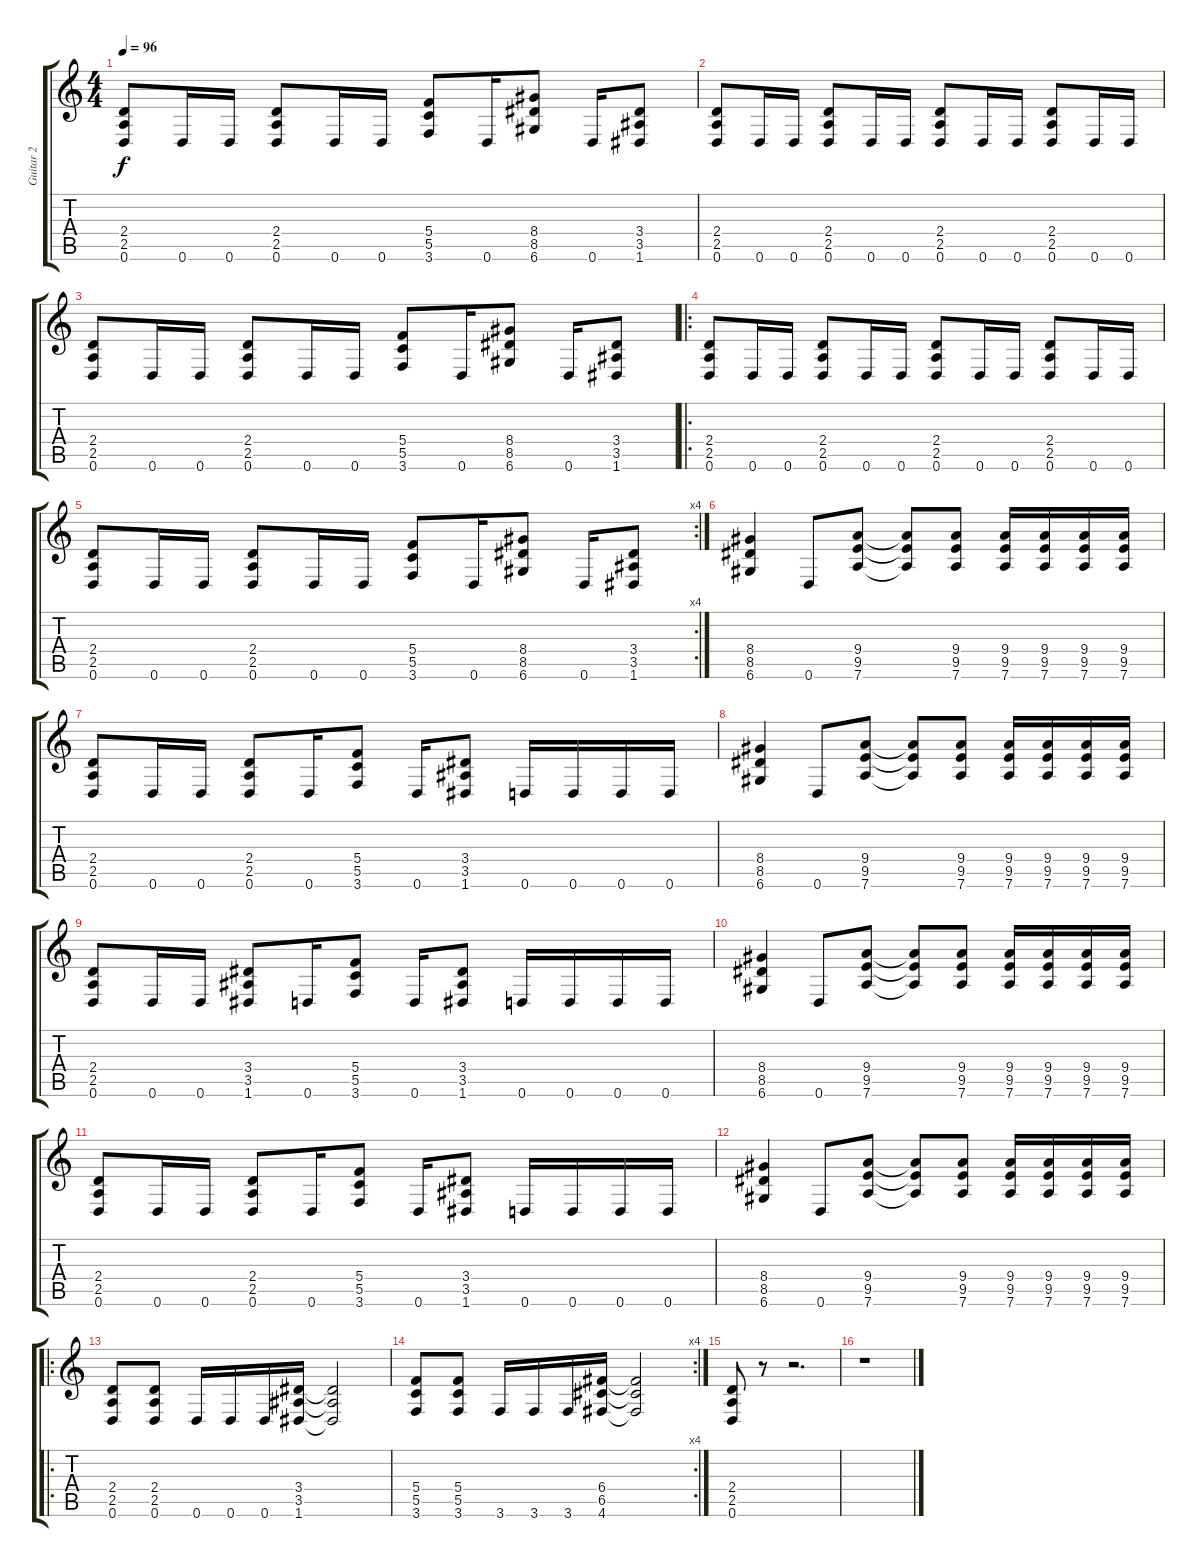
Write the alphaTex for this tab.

\track ("Guitar 2" "Guitar 2") {instrument distortionguitar}
\staff {score tabs}
\tuning (D4 A3 F3 C3 G2 D2) {hide}
\ts (4 4)
\tempo 96
\clef g2
\ks c
(2.4 2.5 0.6).8{dy f} 0.6.16 0.6.16 (2.4 2.5 0.6).8 0.6.16 0.6.16 (5.4 5.5 3.6).8 0.6.16 (8.4 8.5 6.6).8 0.6.16 (3.4 3.5 1.6).8 |
(2.4 2.5 0.6).8 0.6.16 0.6.16 (2.4 2.5 0.6).8 0.6.16 0.6.16 (2.4 2.5 0.6).8 0.6.16 0.6.16 (2.4 2.5 0.6).8 0.6.16 0.6.16 |
(2.4 2.5 0.6).8 0.6.16 0.6.16 (2.4 2.5 0.6).8 0.6.16 0.6.16 (5.4 5.5 3.6).8 0.6.16 (8.4 8.5 6.6).8 0.6.16 (3.4 3.5 1.6).8 |
\ro
(2.4 2.5 0.6).8 0.6.16 0.6.16 (2.4 2.5 0.6).8 0.6.16 0.6.16 (2.4 2.5 0.6).8 0.6.16 0.6.16 (2.4 2.5 0.6).8 0.6.16 0.6.16 |
\rc 4
(2.4 2.5 0.6).8 0.6.16 0.6.16 (2.4 2.5 0.6).8 0.6.16 0.6.16 (5.4 5.5 3.6).8 0.6.16 (8.4 8.5 6.6).8 0.6.16 (3.4 3.5 1.6).8 |
(8.4 8.5 6.6).4 0.6.8 (9.4 9.5 7.6).8 (9.4{t} 9.5{t} 7.6{t}).8 (9.4 9.5 7.6).8 (9.4 9.5 7.6).16 (9.4 9.5 7.6).16 (9.4 9.5 7.6).16 (9.4 9.5 7.6).16 |
(2.4 2.5 0.6).8 0.6.16 0.6.16 (2.4 2.5 0.6).8 0.6.16 (5.4 5.5 3.6).8 0.6.16 (3.4 3.5 1.6).8 0.6.16 0.6.16 0.6.16 0.6.16 |
(8.4 8.5 6.6).4 0.6.8 (9.4 9.5 7.6).8 (9.4{t} 9.5{t} 7.6{t}).8 (9.4 9.5 7.6).8 (9.4 9.5 7.6).16 (9.4 9.5 7.6).16 (9.4 9.5 7.6).16 (9.4 9.5 7.6).16 |
(2.4 2.5 0.6).8 0.6.16 0.6.16 (3.4 3.5 1.6).8 0.6.16 (5.4 5.5 3.6).8 0.6.16 (3.4 3.5 1.6).8 0.6.16 0.6.16 0.6.16 0.6.16 |
(8.4 8.5 6.6).4 0.6.8 (9.4 9.5 7.6).8 (9.4{t} 9.5{t} 7.6{t}).8 (9.4 9.5 7.6).8 (9.4 9.5 7.6).16 (9.4 9.5 7.6).16 (9.4 9.5 7.6).16 (9.4 9.5 7.6).16 |
(2.4 2.5 0.6).8 0.6.16 0.6.16 (2.4 2.5 0.6).8 0.6.16 (5.4 5.5 3.6).8 0.6.16 (3.4 3.5 1.6).8 0.6.16 0.6.16 0.6.16 0.6.16 |
(8.4 8.5 6.6).4 0.6.8 (9.4 9.5 7.6).8 (9.4{t} 9.5{t} 7.6{t}).8 (9.4 9.5 7.6).8 (9.4 9.5 7.6).16 (9.4 9.5 7.6).16 (9.4 9.5 7.6).16 (9.4 9.5 7.6).16 |
\ro
(2.4 2.5 0.6).8 (2.4 2.5 0.6).8 0.6.16 0.6.16 0.6.16 (3.4 3.5 1.6).16 (3.4{t} 3.5{t} 1.6{t}).2 |
\rc 4
(5.4 5.5 3.6).8 (5.4 5.5 3.6).8 3.6.16 3.6.16 3.6.16 (6.4 6.5 4.6).16 (6.4{t} 6.5{t} 4.6{t}).2 |
(2.4 2.5 0.6).8 r.8 r.2{d} |
r.1
